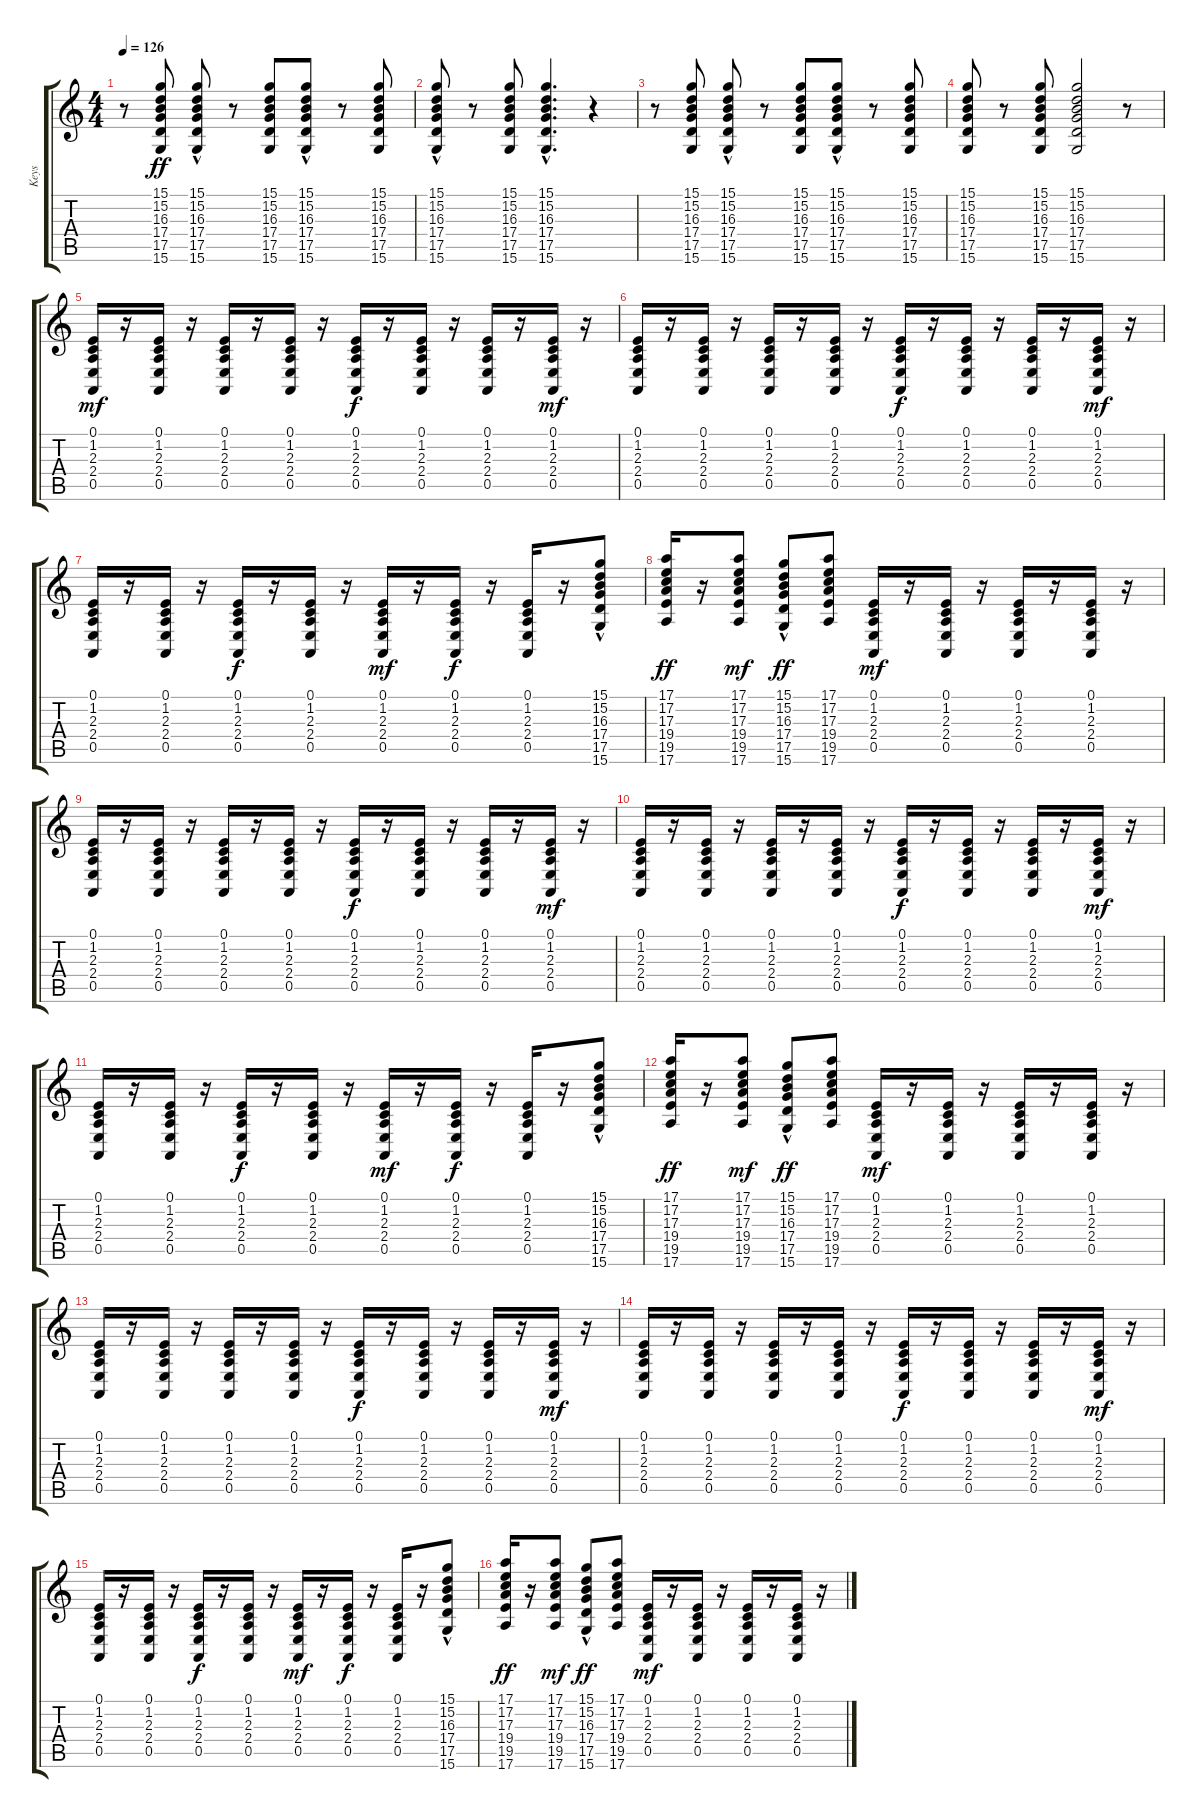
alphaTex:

\track ("Keys" "Keys") {instrument synthbrass1}
\staff {score tabs}
\tuning (E4 B3 G3 D3 A2 E2) {hide}
\ts (4 4)
\tempo 126
\clef g2
\ks c
r.8{dy fff} (15.1 15.2 16.3 17.4 17.5 15.6).8{dy ff} (15.1{hac} 15.2 16.3{hac} 17.4{hac} 17.5 15.6{hac}).8 r.8 (15.1 15.2 16.3 17.4 17.5 15.6).8 (15.1{hac} 15.2{hac} 16.3{hac} 17.4{hac} 17.5 15.6{hac}).8 r.8 (15.1 15.2 16.3 17.4 17.5 15.6).8 |
(15.1{hac} 15.2{hac} 16.3{hac} 17.4{hac} 17.5 15.6).8 r.8 (15.1 15.2 16.3 17.4 17.5 15.6).8 (15.1 15.2 16.3 17.4{hac} 17.5{hac} 15.6{hac}).4{d} r.4 |
r.8 (15.1 15.2 16.3 17.4 17.5 15.6).8 (15.1{hac} 15.2{hac} 16.3{hac} 17.4{hac} 17.5 15.6{hac}).8 r.8 (15.1 15.2 16.3 17.4 17.5 15.6).8 (15.1{hac} 15.2{hac} 16.3{hac} 17.4{hac} 17.5 15.6{hac}).8 r.8 (15.1 15.2 16.3 17.4 17.5 15.6).8 |
(15.1 15.2 16.3 17.4 17.5 15.6).8 r.8 (15.1 15.2 16.3 17.4 17.5 15.6).8 (15.1 15.2 16.3 17.4 17.5 15.6).2 r.8 |
(0.1 1.2 2.3 2.4 0.5).16{dy mf} r.16 (0.1 1.2 2.3 2.4 0.5).16 r.16 (0.1 1.2 2.3 2.4 0.5).16 r.16 (0.1 1.2 2.3 2.4 0.5).16 r.16 (0.1 1.2 2.3 2.4 0.5).16{dy f} r.16 (0.1 1.2 2.3 2.4 0.5).16 r.16 (0.1 1.2 2.3 2.4 0.5).16 r.16 (0.1 1.2 2.3 2.4 0.5).16{dy mf} r.16 |
(0.1 1.2 2.3 2.4 0.5).16 r.16 (0.1 1.2 2.3 2.4 0.5).16 r.16 (0.1 1.2 2.3 2.4 0.5).16 r.16 (0.1 1.2 2.3 2.4 0.5).16 r.16 (0.1 1.2 2.3 2.4 0.5).16{dy f} r.16 (0.1 1.2 2.3 2.4 0.5).16 r.16 (0.1 1.2 2.3 2.4 0.5).16 r.16 (0.1 1.2 2.3 2.4 0.5).16{dy mf} r.16 |
(0.1 1.2 2.3 2.4 0.5).16 r.16 (0.1 1.2 2.3 2.4 0.5).16 r.16 (0.1 1.2 2.3 2.4 0.5).16{dy f} r.16 (0.1 1.2 2.3 2.4 0.5).16 r.16 (0.1 1.2 2.3 2.4 0.5).16{dy mf} r.16 (0.1 1.2 2.3 2.4 0.5).16{dy f} r.16 (0.1 1.2 2.3 2.4 0.5).16 r.16 (15.1 15.2 16.3{hac} 17.4 17.5 15.6).8 |
(17.1 17.2 17.3 19.4 19.5 17.6).16{dy ff} r.16 (17.1 17.2 17.3 19.4 19.5 17.6).8{dy mf} (15.1 15.2 16.3 17.4 17.5{hac} 15.6{hac}).8{dy ff} (17.1 17.2 17.3 19.4 19.5 17.6).8 (0.1 1.2 2.3 2.4 0.5).16{dy mf} r.16 (0.1 1.2 2.3 2.4 0.5).16 r.16 (0.1 1.2 2.3 2.4 0.5).16 r.16 (0.1 1.2 2.3 2.4 0.5).16 r.16 |
(0.1 1.2 2.3 2.4 0.5).16 r.16 (0.1 1.2 2.3 2.4 0.5).16 r.16 (0.1 1.2 2.3 2.4 0.5).16 r.16 (0.1 1.2 2.3 2.4 0.5).16 r.16 (0.1 1.2 2.3 2.4 0.5).16{dy f} r.16 (0.1 1.2 2.3 2.4 0.5).16 r.16 (0.1 1.2 2.3 2.4 0.5).16 r.16 (0.1 1.2 2.3 2.4 0.5).16{dy mf} r.16 |
(0.1 1.2 2.3 2.4 0.5).16 r.16 (0.1 1.2 2.3 2.4 0.5).16 r.16 (0.1 1.2 2.3 2.4 0.5).16 r.16 (0.1 1.2 2.3 2.4 0.5).16 r.16 (0.1 1.2 2.3 2.4 0.5).16{dy f} r.16 (0.1 1.2 2.3 2.4 0.5).16 r.16 (0.1 1.2 2.3 2.4 0.5).16 r.16 (0.1 1.2 2.3 2.4 0.5).16{dy mf} r.16 |
(0.1 1.2 2.3 2.4 0.5).16 r.16 (0.1 1.2 2.3 2.4 0.5).16 r.16 (0.1 1.2 2.3 2.4 0.5).16{dy f} r.16 (0.1 1.2 2.3 2.4 0.5).16 r.16 (0.1 1.2 2.3 2.4 0.5).16{dy mf} r.16 (0.1 1.2 2.3 2.4 0.5).16{dy f} r.16 (0.1 1.2 2.3 2.4 0.5).16 r.16 (15.1 15.2 16.3{hac} 17.4 17.5 15.6).8 |
(17.1 17.2 17.3 19.4 19.5 17.6).16{dy ff} r.16 (17.1 17.2 17.3 19.4 19.5 17.6).8{dy mf} (15.1 15.2 16.3 17.4 17.5{hac} 15.6{hac}).8{dy ff} (17.1 17.2 17.3 19.4 19.5 17.6).8 (0.1 1.2 2.3 2.4 0.5).16{dy mf} r.16 (0.1 1.2 2.3 2.4 0.5).16 r.16 (0.1 1.2 2.3 2.4 0.5).16 r.16 (0.1 1.2 2.3 2.4 0.5).16 r.16 |
(0.1 1.2 2.3 2.4 0.5).16 r.16 (0.1 1.2 2.3 2.4 0.5).16 r.16 (0.1 1.2 2.3 2.4 0.5).16 r.16 (0.1 1.2 2.3 2.4 0.5).16 r.16 (0.1 1.2 2.3 2.4 0.5).16{dy f} r.16 (0.1 1.2 2.3 2.4 0.5).16 r.16 (0.1 1.2 2.3 2.4 0.5).16 r.16 (0.1 1.2 2.3 2.4 0.5).16{dy mf} r.16 |
(0.1 1.2 2.3 2.4 0.5).16 r.16 (0.1 1.2 2.3 2.4 0.5).16 r.16 (0.1 1.2 2.3 2.4 0.5).16 r.16 (0.1 1.2 2.3 2.4 0.5).16 r.16 (0.1 1.2 2.3 2.4 0.5).16{dy f} r.16 (0.1 1.2 2.3 2.4 0.5).16 r.16 (0.1 1.2 2.3 2.4 0.5).16 r.16 (0.1 1.2 2.3 2.4 0.5).16{dy mf} r.16 |
(0.1 1.2 2.3 2.4 0.5).16 r.16 (0.1 1.2 2.3 2.4 0.5).16 r.16 (0.1 1.2 2.3 2.4 0.5).16{dy f} r.16 (0.1 1.2 2.3 2.4 0.5).16 r.16 (0.1 1.2 2.3 2.4 0.5).16{dy mf} r.16 (0.1 1.2 2.3 2.4 0.5).16{dy f} r.16 (0.1 1.2 2.3 2.4 0.5).16 r.16 (15.1 15.2 16.3{hac} 17.4 17.5 15.6).8 |
(17.1 17.2 17.3 19.4 19.5 17.6).16{dy ff} r.16 (17.1 17.2 17.3 19.4 19.5 17.6).8{dy mf} (15.1 15.2 16.3 17.4 17.5{hac} 15.6{hac}).8{dy ff} (17.1 17.2 17.3 19.4 19.5 17.6).8 (0.1 1.2 2.3 2.4 0.5).16{dy mf} r.16 (0.1 1.2 2.3 2.4 0.5).16 r.16 (0.1 1.2 2.3 2.4 0.5).16 r.16 (0.1 1.2 2.3 2.4 0.5).16 r.16
